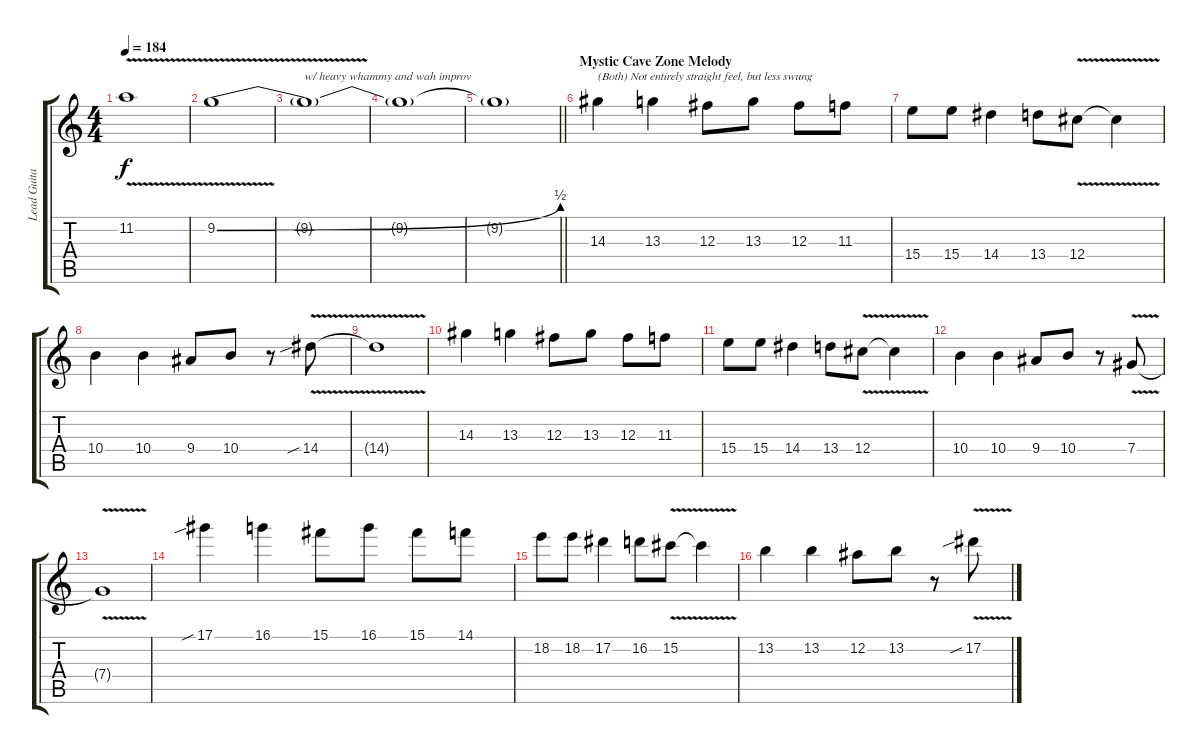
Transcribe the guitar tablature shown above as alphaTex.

\track ("Lead Guitar 1" "Lead Guita") {instrument distortionguitar}
\staff {score tabs}
\tuning (Eb4 Bb3 Gb3 Db3 Ab2 Eb2) {hide}
\ts (4 4)
\tempo 184
\clef g2
\ks c
11.2{v}.1{dy f} |
9.2{be (bend 0 0 60 2) v}.1 |
9.2{t}.1{txt "w/ heavy whammy and wah improv"} |
9.2{t}.1 |
\barLineRight lightlight
9.2{t}.1 |
\section ("" "Mystic Cave Zone Melody")
14.3.4{txt "(Both) Not entirely straight feel, but less swung" balance 6} 13.3.4 12.3.8 13.3.8 12.3.8 11.3.8 |
15.4.8 15.4.8 14.4.4 13.4.8 12.4{v}.8 12.4{t}.4 |
10.4.4 10.4.4 9.4.8 10.4.8 r.8 14.4{v sib}.8 |
14.4{t}.1 |
14.3.4 13.3.4 12.3.8 13.3.8 12.3.8 11.3.8 |
15.4.8 15.4.8 14.4.4 13.4.8 12.4{v}.8 12.4{t}.4 |
10.4.4 10.4.4 9.4.8 10.4.8 r.8 7.4{v}.8 |
7.4{t}.1 |
17.1{sib}.4 16.1.4 15.1.8 16.1.8 15.1.8 14.1.8 |
18.2.8 18.2.8 17.2.4 16.2.8 15.2{v}.8 15.2{t}.4 |
13.2.4 13.2.4 12.2.8 13.2.8 r.8 17.2{v sib}.8
